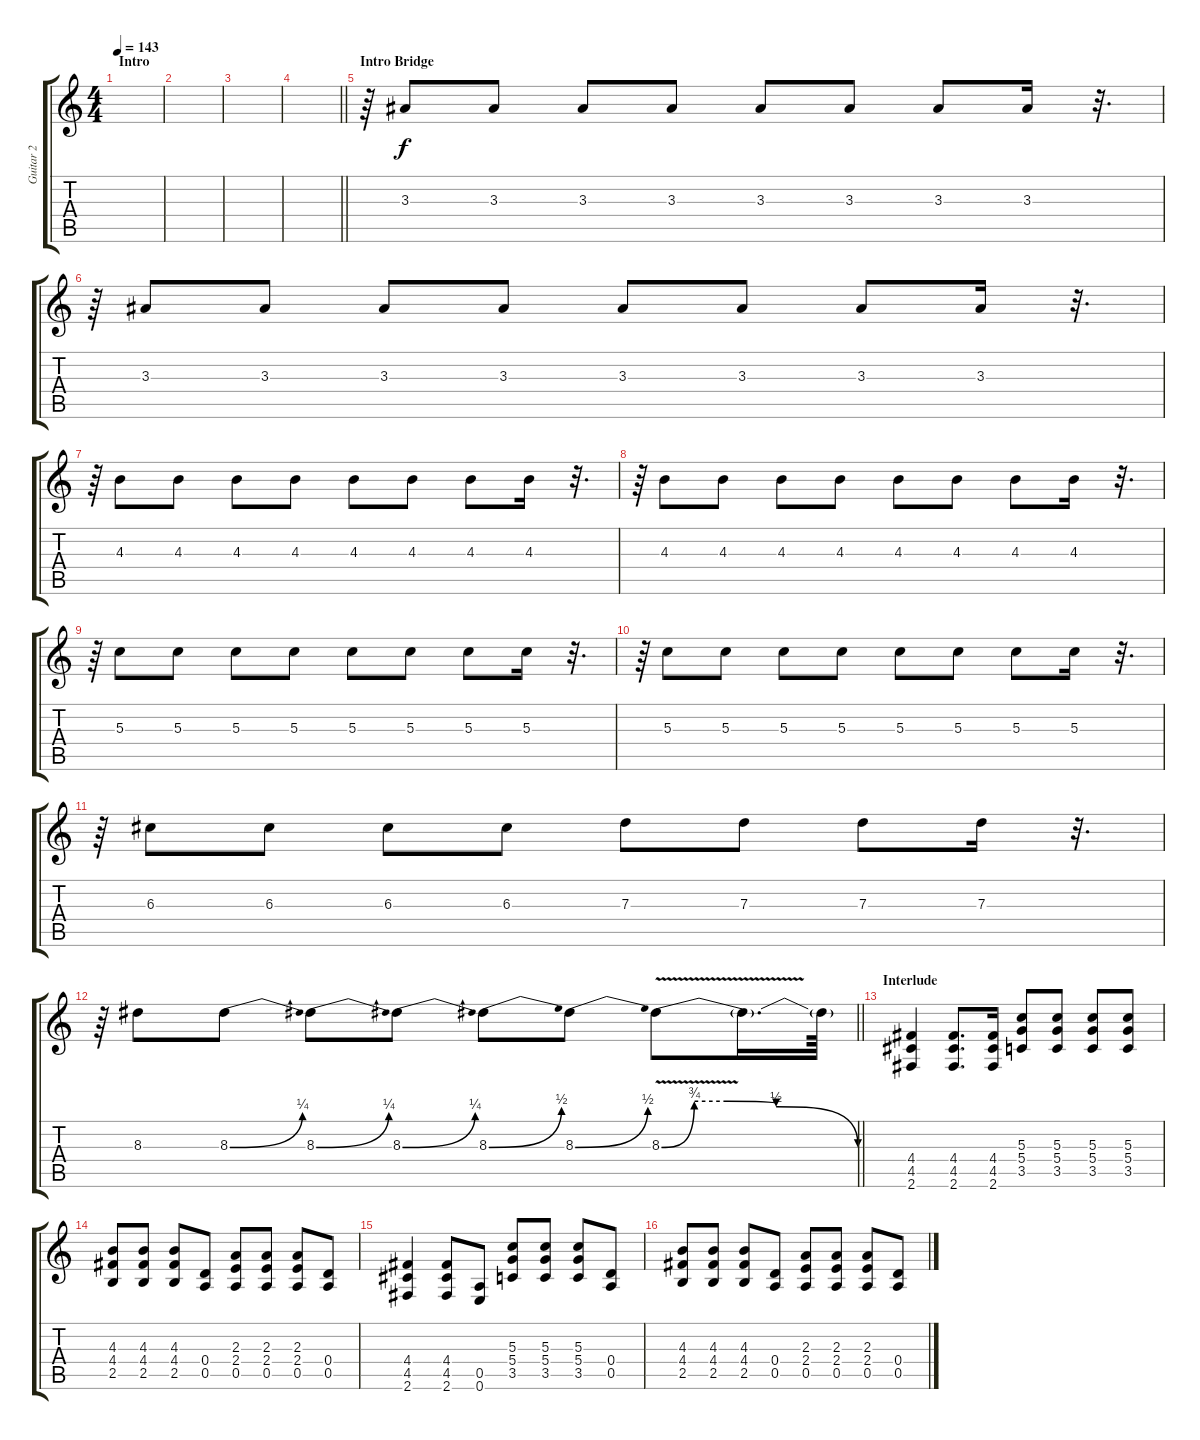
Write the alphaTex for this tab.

\track ("Guitar 2" "Guitar 2") {instrument distortionguitar}
\staff {score tabs}
\tuning (E4 B3 G3 D3 A2 E2) {hide}
\ts (4 4)
\section ("" "Intro")
\tempo 143
\clef g2
\ks c
|
|
|
\barLineRight lightlight
|
\section ("" "Intro Bridge")
r.64 3.3.8{balance 8 instrument distortionguitar} 3.3.8 3.3.8 3.3.8 3.3.8 3.3.8 3.3.8 3.3.16 r.32{d} |
r.64 3.3.8{instrument distortionguitar} 3.3.8 3.3.8 3.3.8 3.3.8 3.3.8 3.3.8 3.3.16 r.32{d} |
r.64 4.3.8{instrument distortionguitar} 4.3.8 4.3.8 4.3.8 4.3.8 4.3.8 4.3.8 4.3.16 r.32{d} |
r.64 4.3.8{instrument distortionguitar} 4.3.8 4.3.8 4.3.8 4.3.8 4.3.8 4.3.8 4.3.16 r.32{d} |
r.64 5.3.8{instrument distortionguitar} 5.3.8 5.3.8 5.3.8 5.3.8 5.3.8 5.3.8 5.3.16 r.32{d} |
r.64 5.3.8{instrument distortionguitar} 5.3.8 5.3.8 5.3.8 5.3.8 5.3.8 5.3.8 5.3.16 r.32{d} |
r.64 6.3.8{instrument distortionguitar} 6.3.8 6.3.8 6.3.8 7.3.8 7.3.8 7.3.8 7.3.16 r.32{d} |
\barLineRight lightlight
r.64 8.3.8 8.3{be (bend 0 0 60 1)}.8 8.3{be (bend 0 0 60 1)}.8 8.3{be (bend 0 0 60 1)}.8 8.3{be (bend 0 0 60 2)}.8 8.3{be (bend 0 0 60 2)}.8 8.3{be (custom 0 0 10 3 20 3 35 2 60 0) v}.8 8.3{t}.16{d} 8.3{t}.64 |
\section ("" "Interlude")
(4.4 4.5 2.6).4{balance 12} (4.4 4.5 2.6).8{d} (4.4 4.5 2.6).16 (5.3 5.4 3.5).8 (5.3 5.4 3.5).8 (5.3 5.4 3.5).8 (5.3 5.4 3.5).8 |
(4.3 4.4 2.5).8 (4.3 4.4 2.5).8 (4.3 4.4 2.5).8 (0.4 0.5).8 (2.3 2.4 0.5).8 (2.3 2.4 0.5).8 (2.3 2.4 0.5).8 (0.4 0.5).8 |
(4.4 4.5 2.6).4 (4.4 4.5 2.6).8 (0.5 0.6).8 (5.3 5.4 3.5).8 (5.3 5.4 3.5).8 (5.3 5.4 3.5).8 (0.4 0.5).8 |
(4.3 4.4 2.5).8 (4.3 4.4 2.5).8 (4.3 4.4 2.5).8 (0.4 0.5).8 (2.3 2.4 0.5).8 (2.3 2.4 0.5).8 (2.3 2.4 0.5).8 (0.4 0.5).8
